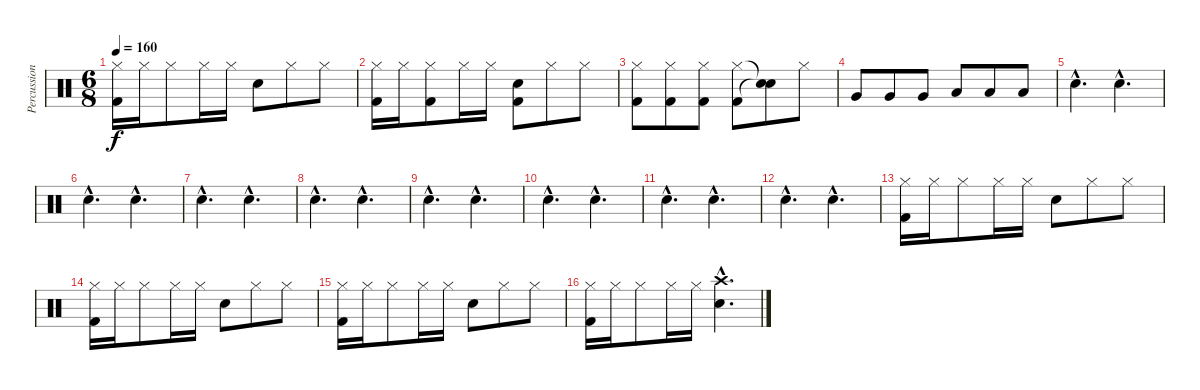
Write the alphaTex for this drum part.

\track ("Percussions" "Percussion") {instrument percussion}
\staff {score}
\articulation defaults
\ts (6 8)
\tempo 160
\clef neutral
\ks c
("Hi-Hat (closed)" "Kick (hit) 2").16{dy f} "Hi-Hat (closed)".16 "Hi-Hat (closed)".8 "Hi-Hat (closed)".16 "Hi-Hat (closed)".16 "Snare (hit) 2".8 "Hi-Hat (closed)".8 "Hi-Hat (closed)".8 |
("Hi-Hat (closed)" "Kick (hit) 2").16 "Hi-Hat (closed)".16 ("Hi-Hat (closed)" "Kick (hit) 2").8 "Hi-Hat (closed)".16 "Hi-Hat (closed)".16 ("Snare (hit) 2" "Kick (hit) 2").8 "Hi-Hat (closed)".8 "Hi-Hat (closed)".8 |
("Hi-Hat (closed)" "Kick (hit) 2").8 ("Hi-Hat (closed)" "Kick (hit) 2").8 ("Hi-Hat (closed)" "Kick (hit) 2").8 ("Hi-Hat (closed)" "Kick (hit) 2").8 ("Snare (hit)"{t} "Snare (hit)"{t}).8 "Hi-Hat (closed)".8 |
"Very Low Tom (hit)".8 "Very Low Tom (hit)".8 "Very Low Tom (hit)".8 "Low Tom (hit)".8 "Low Tom (hit)".8 "Low Tom (hit)".8 |
"Snare (hit) 2"{hac}.4{d} "Snare (hit) 2"{hac}.4{d} |
"Snare (hit) 2"{hac}.4{d} "Snare (hit) 2"{hac}.4{d} |
"Snare (hit) 2"{hac}.4{d} "Snare (hit) 2"{hac}.4{d} |
"Snare (hit) 2"{hac}.4{d} "Snare (hit) 2"{hac}.4{d} |
"Snare (hit) 2"{hac}.4{d} "Snare (hit) 2"{hac}.4{d} |
"Snare (hit) 2"{hac}.4{d} "Snare (hit) 2"{hac}.4{d} |
"Snare (hit) 2"{hac}.4{d} "Snare (hit) 2"{hac}.4{d} |
"Snare (hit) 2"{hac}.4{d} "Snare (hit) 2"{hac}.4{d} |
("Hi-Hat (closed)" "Kick (hit) 2").16 "Hi-Hat (closed)".16 "Hi-Hat (closed)".8 "Hi-Hat (closed)".16 "Hi-Hat (closed)".16 "Snare (hit) 2".8 "Hi-Hat (closed)".8 "Hi-Hat (closed)".8 |
("Hi-Hat (closed)" "Kick (hit) 2").16 "Hi-Hat (closed)".16 "Hi-Hat (closed)".8 "Hi-Hat (closed)".16 "Hi-Hat (closed)".16 "Snare (hit) 2".8 "Hi-Hat (closed)".8 "Hi-Hat (closed)".8 |
("Hi-Hat (closed)" "Kick (hit) 2").16 "Hi-Hat (closed)".16 "Hi-Hat (closed)".8 "Hi-Hat (closed)".16 "Hi-Hat (closed)".16 "Snare (hit) 2".8 "Hi-Hat (closed)".8 "Hi-Hat (closed)".8 |
("Hi-Hat (closed)" "Kick (hit) 2").16 "Hi-Hat (closed)".16 "Hi-Hat (closed)".8 "Hi-Hat (closed)".16 "Hi-Hat (closed)".16 ("Crash high (hit)"{hac} "Snare (hit) 2"{hac}).4{d}
